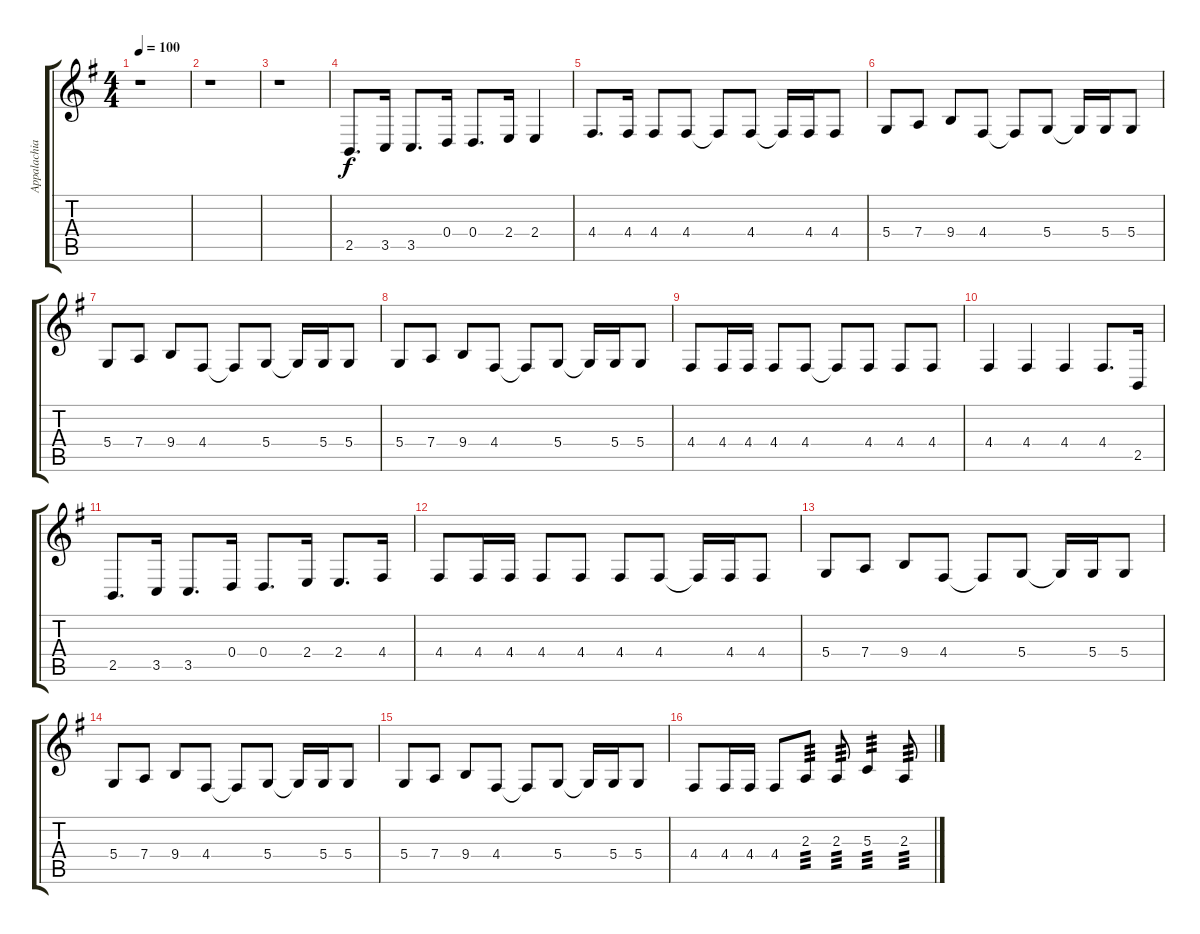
\track ("Appalachian Dulcimer" "Appalachia") {instrument dulcimer}
\staff {score tabs}
\tuning (E4 B3 G3 D3 A2 E2) {hide}
\ts (4 4)
\tempo 100
\clef g2
\ks g
r.1{dy f} |
r.1 |
r.1 |
2.5.8{d} 3.5.16 3.5.8{d} 0.4.16 0.4.8{d} 2.4.16 2.4.4 |
4.4.8{d} 4.4.16 4.4.8 4.4.8 4.4{t}.8 4.4.8 4.4{t}.16 4.4.16 4.4.8 |
5.4.8 7.4.8 9.4.8 4.4.8 4.4{t}.8 5.4.8 5.4{t}.16 5.4.16 5.4.8 |
5.4.8 7.4.8 9.4.8 4.4.8 4.4{t}.8 5.4.8 5.4{t}.16 5.4.16 5.4.8 |
5.4.8 7.4.8 9.4.8 4.4.8 4.4{t}.8 5.4.8 5.4{t}.16 5.4.16 5.4.8 |
4.4.8 4.4.16 4.4.16 4.4.8 4.4.8 4.4{t}.8 4.4.8 4.4.8 4.4.8 |
4.4.4 4.4.4 4.4.4 4.4.8{d} 2.5.16 |
2.5.8{d} 3.5.16 3.5.8{d} 0.4.16 0.4.8{d} 2.4.16 2.4.8{d} 4.4.16 |
4.4.8 4.4.16 4.4.16 4.4.8 4.4.8 4.4.8 4.4.8 4.4{t}.16 4.4.16 4.4.8 |
5.4.8 7.4.8 9.4.8 4.4.8 4.4{t}.8 5.4.8 5.4{t}.16 5.4.16 5.4.8 |
5.4.8 7.4.8 9.4.8 4.4.8 4.4{t}.8 5.4.8 5.4{t}.16 5.4.16 5.4.8 |
5.4.8 7.4.8 9.4.8 4.4.8 4.4{t}.8 5.4.8 5.4{t}.16 5.4.16 5.4.8 |
4.4.8 4.4.16 4.4.16 4.4.8 2.3.8{tp 3} 2.3.8{tp 3} 5.3.4{tp 3} 2.3.8{tp 3}
